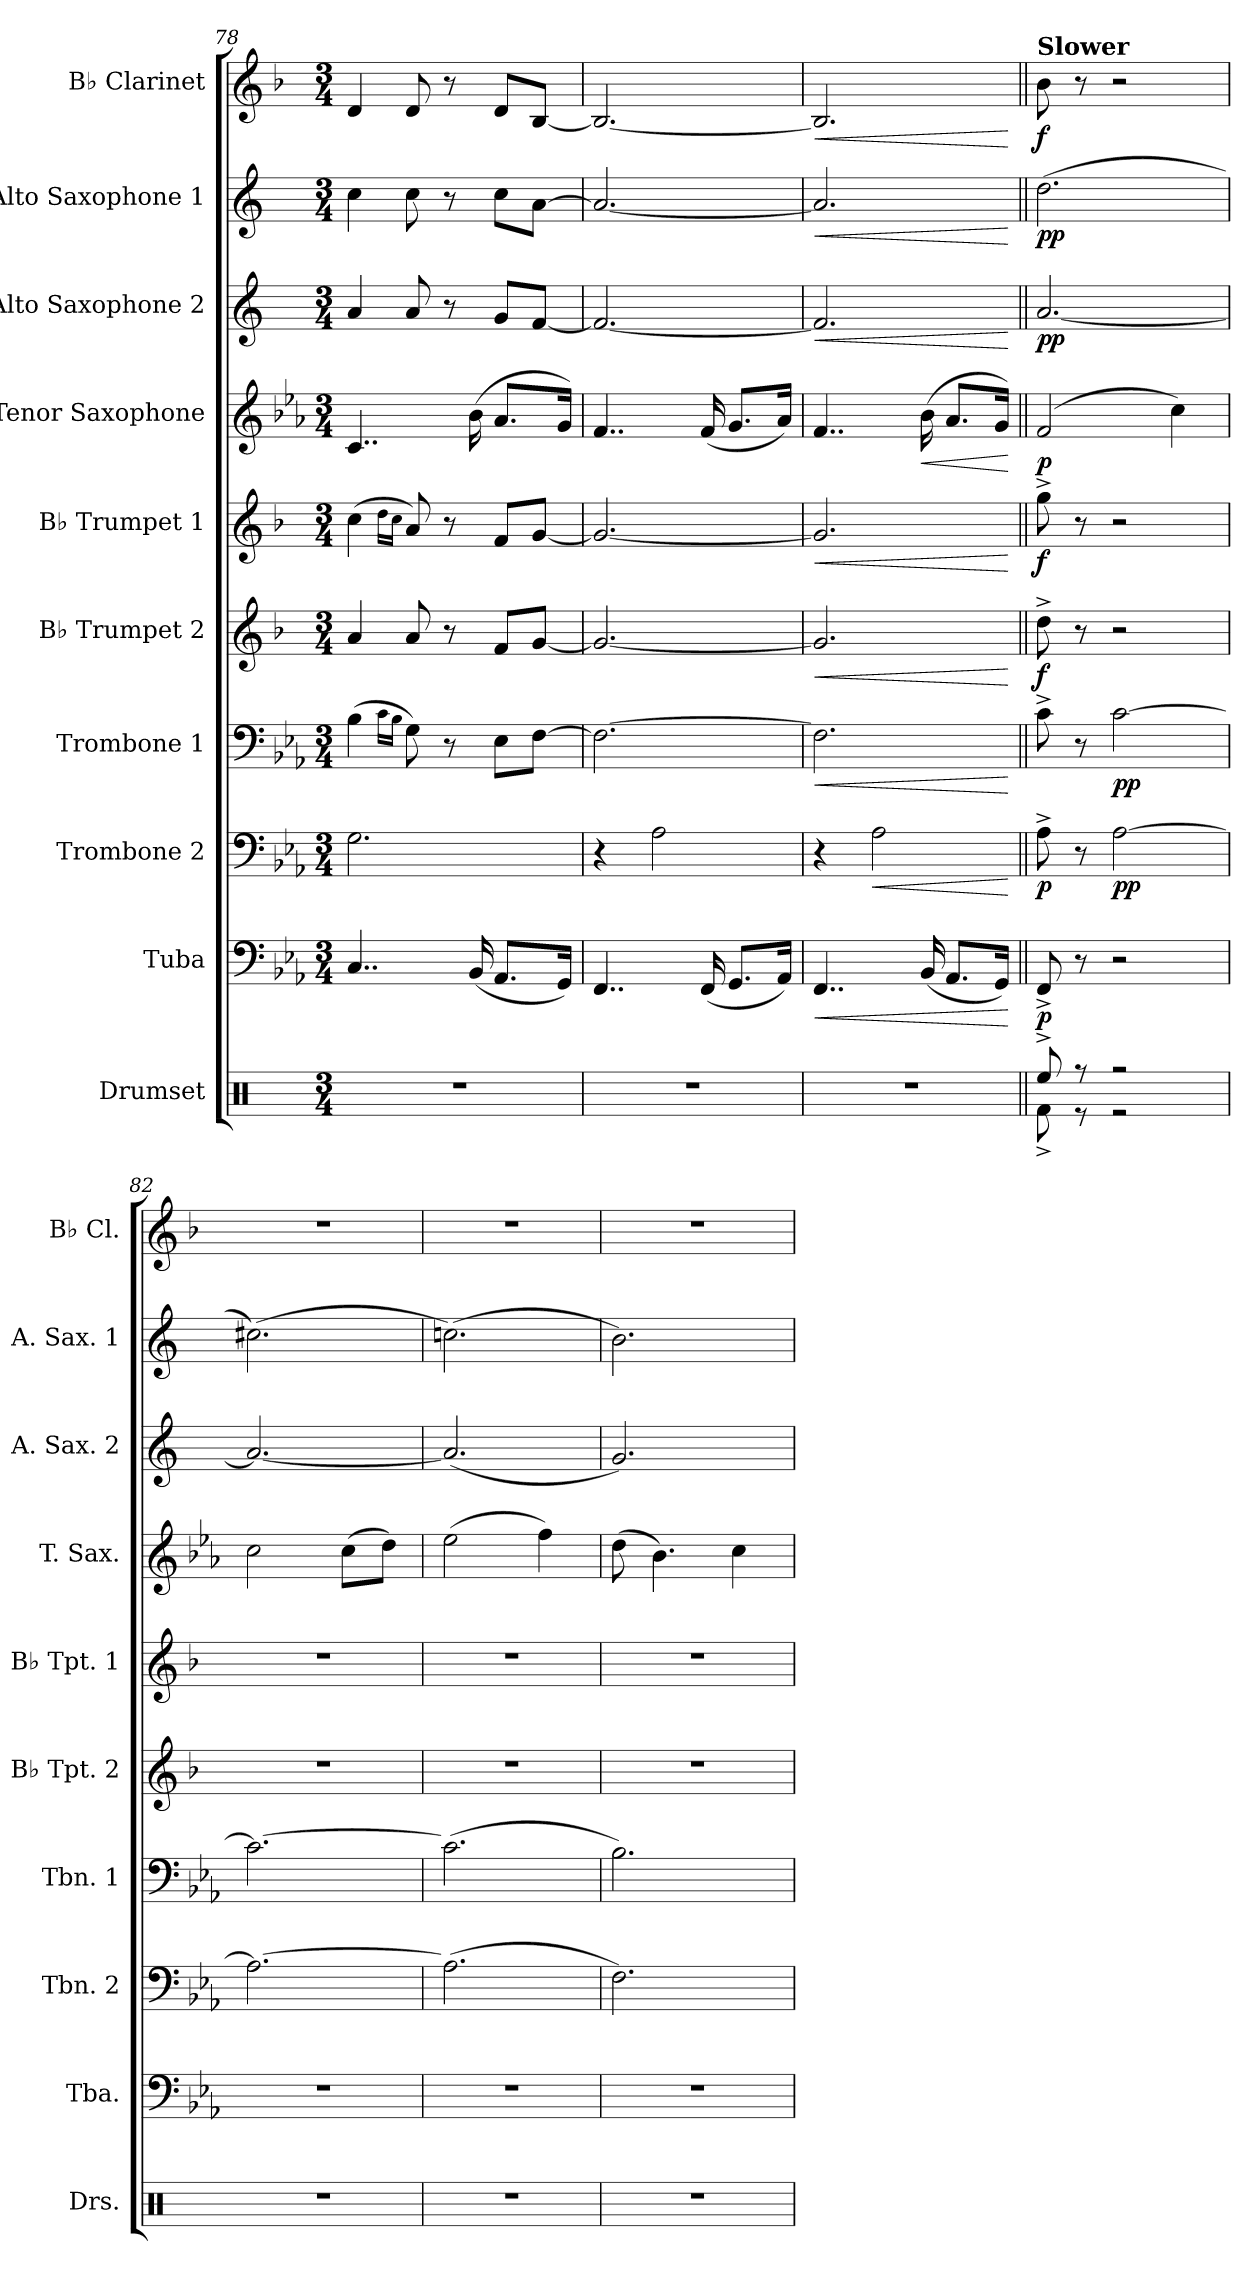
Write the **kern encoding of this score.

**kern	**kern	**dynam	**kern	**dynam	**kern	**dynam	**kern	**dynam	**kern	**dynam	**kern	**dynam	**kern	**dynam	**kern	**dynam	**kern	**dynam
*part10	*part9	*part9	*part8	*part8	*part7	*part7	*part6	*part6	*part5	*part5	*part4	*part4	*part3	*part3	*part2	*part2	*part1	*part1
*staff10	*staff9	*staff9	*staff8	*staff8	*staff7	*staff7	*staff6	*staff6	*staff5	*staff5	*staff4	*staff4	*staff3	*staff3	*staff2	*staff2	*staff1	*staff1
*I"Drumset	*I"Tuba	*	*I"Trombone 2	*	*I"Trombone 1	*	*I"B♭ Trumpet 2	*	*I"B♭ Trumpet 1	*	*I"Tenor Saxophone	*	*I"Alto Saxophone 2	*	*I"Alto Saxophone 1	*	*I"B♭ Clarinet	*
*I'Drs.	*I'Tba.	*	*I'Tbn. 2	*	*I'Tbn. 1	*	*I'B♭ Tpt. 2	*	*I'B♭ Tpt. 1	*	*I'T. Sax.	*	*I'A. Sax. 2	*	*I'A. Sax. 1	*	*I'B♭ Cl.	*
*clefX	*clefF4	*	*clefF4	*	*clefF4	*	*clefG2	*	*clefG2	*	*clefG2	*	*clefG2	*	*clefG2	*	*clefG2	*
*	*	*	*	*	*	*	*ITrd1c2	*	*ITrd1c2	*	*ITrd8c14	*	*ITrd5c9	*	*ITrd5c9	*	*ITrd1c2	*
*k[]	*k[b-e-a-]	*	*k[b-e-a-]	*	*k[b-e-a-]	*	*k[b-e-a-]	*	*k[b-e-a-]	*	*k[b-e-a-]	*	*k[b-e-a-]	*	*k[b-e-a-]	*	*k[b-e-a-]	*
*M3/4	*M3/4	*	*M3/4	*	*M3/4	*	*M3/4	*	*M3/4	*	*M3/4	*	*M3/4	*	*M3/4	*	*M3/4	*
=78	=78	=78	=78	=78	=78	=78	=78	=78	=78	=78	=78	=78	=78	=78	=78	=78	=78	=78
2.r	4..C/	.	2.G\	.	(4B-\	.	4g/	.	(4b-\	.	4..C/	.	4c/	.	4e-\	.	4c/	.
.	.	.	.	.	16qc\LL	.	.	.	16qcc\LL	.	.	.	.	.	.	.	.	.
.	.	.	.	.	16qB-\JJ	.	.	.	16qb-\JJ	.	.	.	.	.	.	.	.	.
.	.	.	.	.	8G\)	.	8g/	.	8g/)	.	.	.	8c/	.	8e-\	.	8c/	.
.	.	.	.	.	8r	.	8r	.	8r	.	.	.	8r	.	8r	.	8r	.
.	(16BB-/	.	.	.	.	.	.	.	.	.	(16B-\	.	.	.	.	.	.	.
.	8.AA-/L	.	.	.	8E-\L	.	8e-/L	.	8e-/L	.	8.A-/L	.	8B-/L	.	8e-\L	.	8c/L	.
.	.	.	.	.	[8F\J	.	[8f/J	.	[8f/J	.	.	.	[8A-/J	.	[8c\J	.	[8A-/J	.
.	16GG/Jk)	.	.	.	.	.	.	.	.	.	16G/Jk)	.	.	.	.	.	.	.
!!LO:PB:g=z
=79	=79	=79	=79	=79	=79	=79	=79	=79	=79	=79	=79	=79	=79	=79	=79	=79	=79	=79
2.r	4..FF/	.	4r	.	2.F\_	.	2.f/_	.	2.f/_	.	4..F/	.	2.A-/_	.	2.c/_	.	2.A-/_	.
.	.	.	2A-\	.	.	.	.	.	.	.	.	.	.	.	.	.	.	.
.	(16FF/	.	.	.	.	.	.	.	.	.	(16F/	.	.	.	.	.	.	.
.	8.GG/L	.	.	.	.	.	.	.	.	.	8.G/L	.	.	.	.	.	.	.
.	16AA-/Jk)	.	.	.	.	.	.	.	.	.	16A-/Jk)	.	.	.	.	.	.	.
=80	=80	=80	=80	=80	=80	=80	=80	=80	=80	=80	=80	=80	=80	=80	=80	=80	=80	=80
!	!	!LO:HP:b	!	!	!	!LO:HP:b	!	!LO:HP:b	!	!LO:HP:b	!	!	!	!LO:HP:b	!	!LO:HP:b	!	!LO:HP:b
2.r	4..FF/	<	4r	.	2.F\]	<	2.f/]	<	2.f/]	<	4..F/	.	2.A-/]	<	2.c/]	<	2.A-/]	<
!	!	!	!	!LO:HP:b	!	!	!	!	!	!	!	!	!	!	!	!	!	!
.	.	.	2A-\	<	.	.	.	.	.	.	.	.	.	.	.	.	.	.
!	!	!	!	!	!	!	!	!	!	!	!	!LO:HP:b	!	!	!	!	!	!
.	(16BB-/	.	.	.	.	.	.	.	.	.	(16B-\	<	.	.	.	.	.	.
.	8.AA-/L	.	.	.	.	.	.	.	.	.	8.A-/L	.	.	.	.	.	.	.
.	16GG/Jk)	.	.	.	.	.	.	.	.	.	16G/Jk)	.	.	.	.	.	.	.
.	.	[	.	[	.	[	.	[	.	[	.	[	.	[	.	[	.	[
=81||	=81||	=81||	=81||	=81||	=81||	=81||	=81||	=81||	=81||	=81||	=81||	=81||	=81||	=81||	=81||	=81||	=81||	=81||
!!LO:REH:place=s1:a:B:fs=14:t=K
*	*	*	*	*	*	*	*	*	*	*	*	*	*	*	*	*	*MM96	*
*^	*	*	*	*	*	*	*	*	*	*	*	*	*	*	*	*	*	*
!	!	!	!	!	!	!	!	!	!	!	!	!	!	!	!	!	!	!LO:TX:a:B:t=Slower	!
!	!	!	!LO:DY:b	!	!LO:DY:b	!	!	!	!LO:DY:b	!	!LO:DY:b	!	!LO:DY:b	!	!LO:DY:b	!	!LO:DY:b	!	!LO:DY:b
8Ree^/	8Rf^\	8FF^/	p	8A-^\	p	8c^\	.	8cc^\	f	8ff^\	f	(2F/	p	[2.c/	pp	(2.f\	pp	8a-\	f
8r	8r	8r	.	8r	.	8r	.	8r	.	8r	.	.	.	.	.	.	.	8r	.
!	!	!	!	!	!LO:DY:b	!	!LO:DY:b	!	!	!	!	!	!	!	!	!	!	!	!
2r	2r	2r	.	[2A-\	pp	[2c\	pp	2r	.	2r	.	.	.	.	.	.	.	2r	.
.	.	.	.	.	.	.	.	.	.	.	.	4c\)	.	.	.	.	.	.	.
*v	*v	*	*	*	*	*	*	*	*	*	*	*	*	*	*	*	*	*	*
=82	=82	=82	=82	=82	=82	=82	=82	=82	=82	=82	=82	=82	=82	=82	=82	=82	=82	=82
2.r	2.r	.	2.A-\_	.	2.c\_	.	2.r	.	2.r	.	2c\	.	2.c/_	.	(2.en\)	.	2.r	.
.	.	.	.	.	.	.	.	.	.	.	(8c\L	.	.	.	.	.	.	.
.	.	.	.	.	.	.	.	.	.	.	8d\J)	.	.	.	.	.	.	.
=83	=83	=83	=83	=83	=83	=83	=83	=83	=83	=83	=83	=83	=83	=83	=83	=83	=83	=83
2.r	2.r	.	(2.A-\]	.	(2.c\]	.	2.r	.	2.r	.	(2e-\	.	(2.cn/]	.	(2.e-X\)	.	2.r	.
.	.	.	.	.	.	.	.	.	.	.	4f\)	.	.	.	.	.	.	.
=84	=84	=84	=84	=84	=84	=84	=84	=84	=84	=84	=84	=84	=84	=84	=84	=84	=84	=84
2.r	2.r	.	2.F\)	.	2.B-\)	.	2.r	.	2.r	.	(8d\	.	2.B-/)	.	2.d\)	.	2.r	.
.	.	.	.	.	.	.	.	.	.	.	4.B-\)	.	.	.	.	.	.	.
.	.	.	.	.	.	.	.	.	.	.	4c\	.	.	.	.	.	.	.
=	=	=	=	=	=	=	=	=	=	=	=	=	=	=	=	=	=	=
*-	*-	*-	*-	*-	*-	*-	*-	*-	*-	*-	*-	*-	*-	*-	*-	*-	*-	*-
